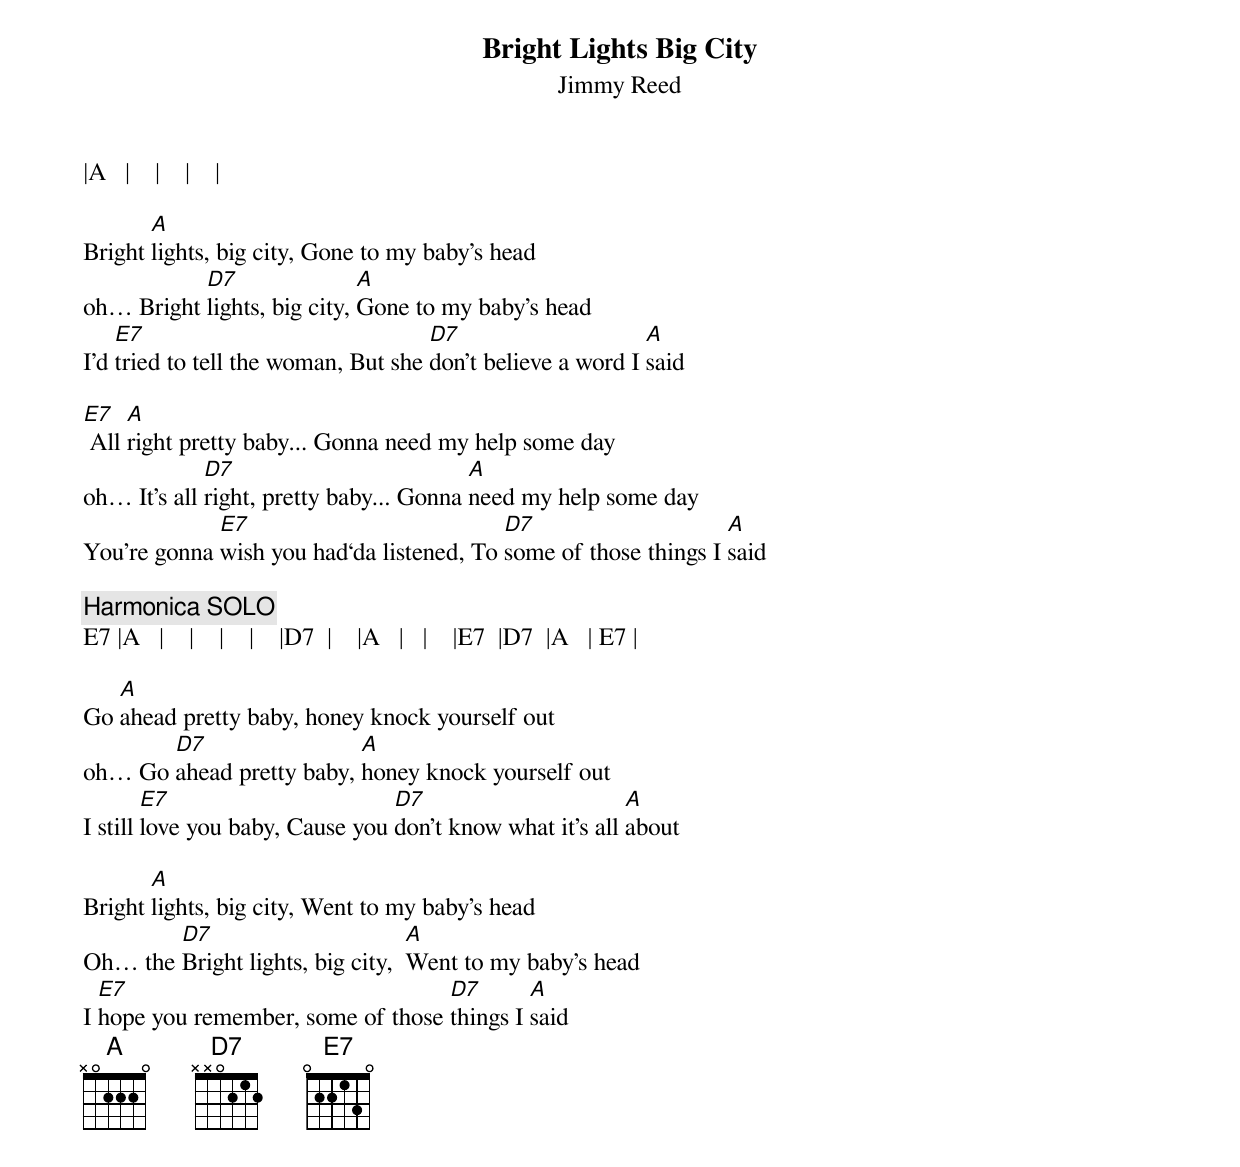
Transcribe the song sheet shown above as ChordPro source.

{title: Bright Lights Big City}
{subtitle:  Jimmy Reed}

|A   |    |    |    |

Bright [A]lights, big city, Gone to my baby's head
oh… Bright [D7]lights, big city, [A]Gone to my baby's head
I'd [E7]tried to tell the woman, But she [D7]don't believe a word I [A]said

[E7] All [A]right pretty baby... Gonna need my help some day
oh… It's all [D7]right, pretty baby... Gonna [A]need my help some day
You're gonna [E7]wish you had‘da listened, To [D7]some of those things I [A]said

{c:Harmonica SOLO}
E7 |A   |    |    |    |    |D7  |    |A   |   |    |E7  |D7  |A   | E7 |

Go [A]ahead pretty baby, honey knock yourself out
oh… Go [D7]ahead pretty baby, [A]honey knock yourself out
I still [E7]love you baby, Cause you [D7]don't know what it's all [A]about

Bright [A]lights, big city, Went to my baby's head
Oh… the [D7]Bright lights, big city,  [A]Went to my baby's head
I [E7]hope you remember, some of those [D7]things I [A]said
